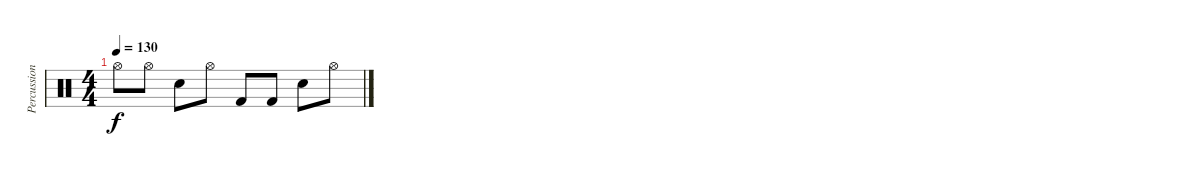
\track ("Percussions" "Percussion") {instrument percussion}
\staff {score}
\articulation defaults
\ts (4 4)
\tempo 130
\clef neutral
\ks c "Hi-Hat (open)".8{dy f} "Hi-Hat (open)".8 "Electric Snare (hit)".8 "Hi-Hat (open)".8 "Kick (hit) 2".8 "Kick (hit) 2".8 "Electric Snare (hit)".8 "Hi-Hat (open)".8
